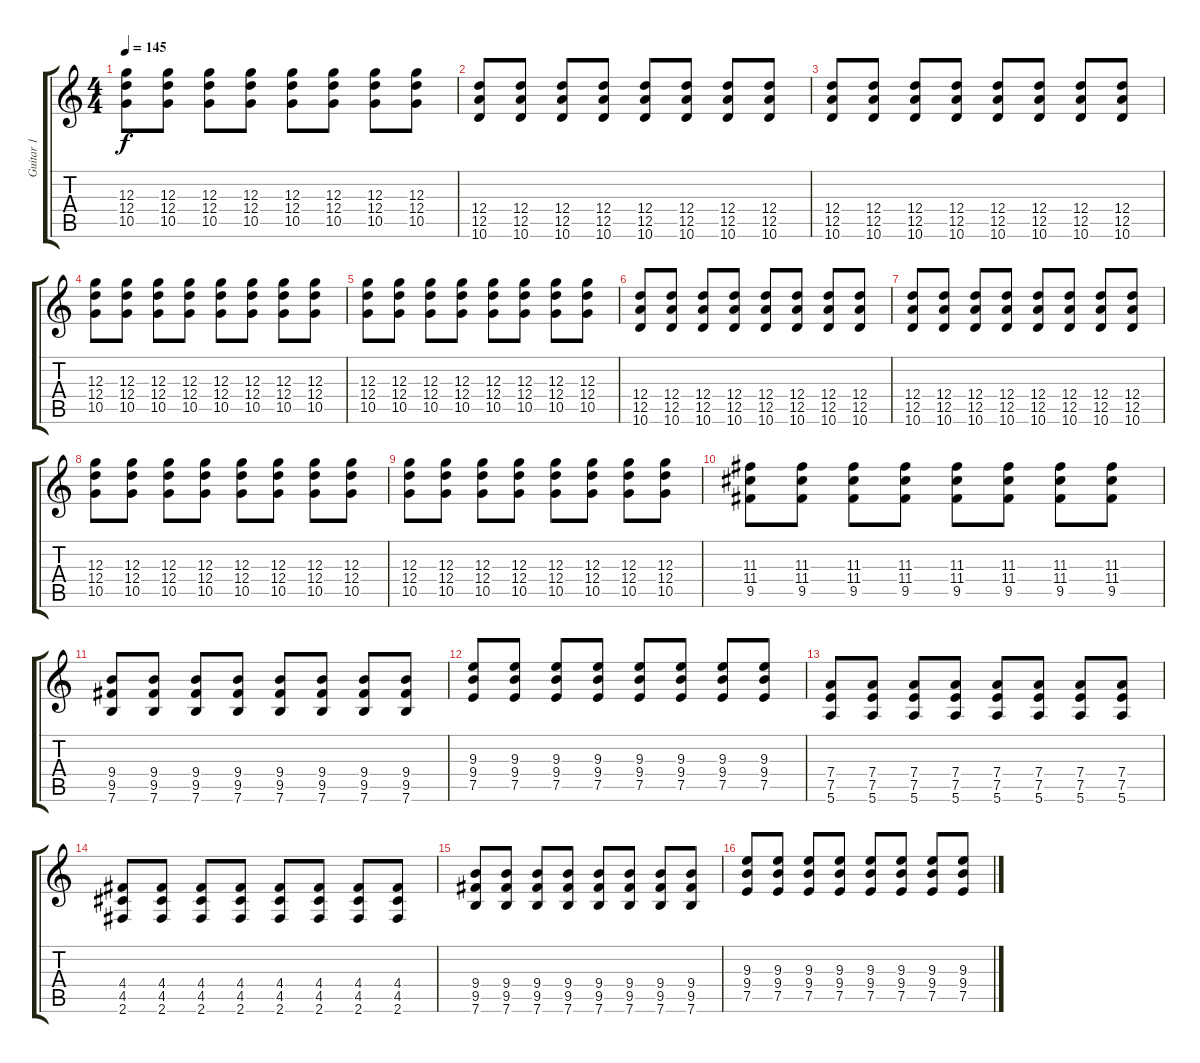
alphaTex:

\track ("Guitar 1" "Guitar 1") {instrument overdrivenguitar}
\staff {score tabs}
\tuning (E4 B3 G3 D3 A2 E2) {hide}
\ts (4 4)
\tempo 145
\clef g2
\ks c
(12.3 12.4 10.5).8{dy f} (12.3 12.4 10.5).8 (12.3 12.4 10.5).8 (12.3 12.4 10.5).8 (12.3 12.4 10.5).8 (12.3 12.4 10.5).8 (12.3 12.4 10.5).8 (12.3 12.4 10.5).8 |
(12.4 12.5 10.6).8 (12.4 12.5 10.6).8 (12.4 12.5 10.6).8 (12.4 12.5 10.6).8 (12.4 12.5 10.6).8 (12.4 12.5 10.6).8 (12.4 12.5 10.6).8 (12.4 12.5 10.6).8 |
(12.4 12.5 10.6).8 (12.4 12.5 10.6).8 (12.4 12.5 10.6).8 (12.4 12.5 10.6).8 (12.4 12.5 10.6).8 (12.4 12.5 10.6).8 (12.4 12.5 10.6).8 (12.4 12.5 10.6).8 |
(12.3 12.4 10.5).8 (12.3 12.4 10.5).8 (12.3 12.4 10.5).8 (12.3 12.4 10.5).8 (12.3 12.4 10.5).8 (12.3 12.4 10.5).8 (12.3 12.4 10.5).8 (12.3 12.4 10.5).8 |
(12.3 12.4 10.5).8 (12.3 12.4 10.5).8 (12.3 12.4 10.5).8 (12.3 12.4 10.5).8 (12.3 12.4 10.5).8 (12.3 12.4 10.5).8 (12.3 12.4 10.5).8 (12.3 12.4 10.5).8 |
(12.4 12.5 10.6).8 (12.4 12.5 10.6).8 (12.4 12.5 10.6).8 (12.4 12.5 10.6).8 (12.4 12.5 10.6).8 (12.4 12.5 10.6).8 (12.4 12.5 10.6).8 (12.4 12.5 10.6).8 |
(12.4 12.5 10.6).8 (12.4 12.5 10.6).8 (12.4 12.5 10.6).8 (12.4 12.5 10.6).8 (12.4 12.5 10.6).8 (12.4 12.5 10.6).8 (12.4 12.5 10.6).8 (12.4 12.5 10.6).8 |
(12.3 12.4 10.5).8 (12.3 12.4 10.5).8 (12.3 12.4 10.5).8 (12.3 12.4 10.5).8 (12.3 12.4 10.5).8 (12.3 12.4 10.5).8 (12.3 12.4 10.5).8 (12.3 12.4 10.5).8 |
(12.3 12.4 10.5).8 (12.3 12.4 10.5).8 (12.3 12.4 10.5).8 (12.3 12.4 10.5).8 (12.3 12.4 10.5).8 (12.3 12.4 10.5).8 (12.3 12.4 10.5).8 (12.3 12.4 10.5).8 |
(11.3 11.4 9.5).8 (11.3 11.4 9.5).8 (11.3 11.4 9.5).8 (11.3 11.4 9.5).8 (11.3 11.4 9.5).8 (11.3 11.4 9.5).8 (11.3 11.4 9.5).8 (11.3 11.4 9.5).8 |
(9.4 9.5 7.6).8 (9.4 9.5 7.6).8 (9.4 9.5 7.6).8 (9.4 9.5 7.6).8 (9.4 9.5 7.6).8 (9.4 9.5 7.6).8 (9.4 9.5 7.6).8 (9.4 9.5 7.6).8 |
(9.3 9.4 7.5).8 (9.3 9.4 7.5).8 (9.3 9.4 7.5).8 (9.3 9.4 7.5).8 (9.3 9.4 7.5).8 (9.3 9.4 7.5).8 (9.3 9.4 7.5).8 (9.3 9.4 7.5).8 |
(7.4 7.5 5.6).8 (7.4 7.5 5.6).8 (7.4 7.5 5.6).8 (7.4 7.5 5.6).8 (7.4 7.5 5.6).8 (7.4 7.5 5.6).8 (7.4 7.5 5.6).8 (7.4 7.5 5.6).8 |
(4.4 4.5 2.6).8 (4.4 4.5 2.6).8 (4.4 4.5 2.6).8 (4.4 4.5 2.6).8 (4.4 4.5 2.6).8 (4.4 4.5 2.6).8 (4.4 4.5 2.6).8 (4.4 4.5 2.6).8 |
(9.4 9.5 7.6).8 (9.4 9.5 7.6).8 (9.4 9.5 7.6).8 (9.4 9.5 7.6).8 (9.4 9.5 7.6).8 (9.4 9.5 7.6).8 (9.4 9.5 7.6).8 (9.4 9.5 7.6).8 |
(9.3 9.4 7.5).8 (9.3 9.4 7.5).8 (9.3 9.4 7.5).8 (9.3 9.4 7.5).8 (9.3 9.4 7.5).8 (9.3 9.4 7.5).8 (9.3 9.4 7.5).8 (9.3 9.4 7.5).8
